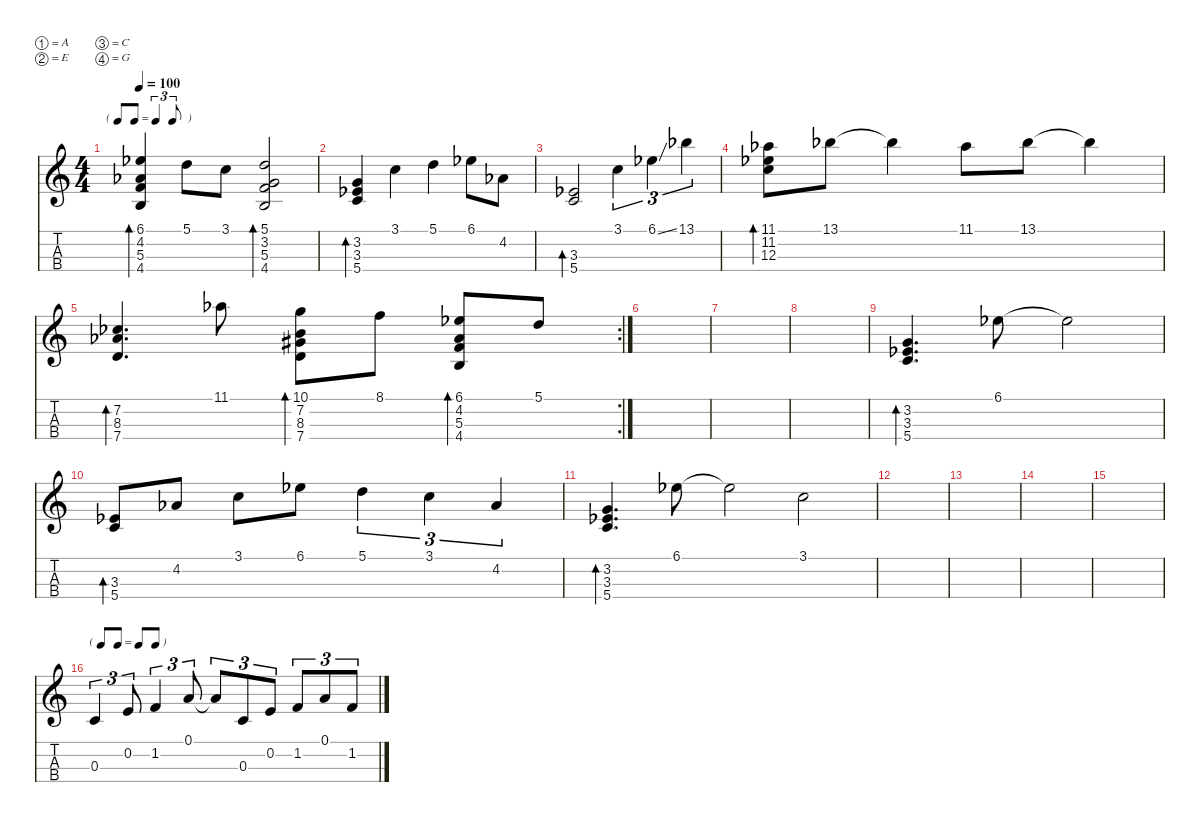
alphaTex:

\defaultSystemsLayout 4
\hideDynamics
\bracketExtendMode nobrackets
\otherSystemsTrackNameOrientation horizontal
\track ("Ukulele" " ") {defaultSystemsLayout 4 instrument acousticguitarnylon}
\staff {score tabs}
\tuning (A4 E4 C4 G3)
\displaytranspose 0
\ts (4 4)
\tf triplet8th
\tempo 100
\clef g2
\ks c
(6.1{acc b} 4.4 5.3 4.2{acc b}).4{bd 30 dy mf beam Up} 5.1.8{beam Down} 3.1.8{beam Down} (5.1 4.4 5.3 3.2).2{bd 30 beam Up} |
(5.4 3.3{acc b} 3.2).4{bd 30 beam Up} 3.1.4{beam Down} 5.1.4{beam Down} 6.1{acc b}.8{beam Down} 4.2{acc b}.8{beam Down} |
(5.4 3.3{acc b}).2{bd 30 beam Up} 3.1.4{tu (3 2) beam Down} 6.1{ss acc b}.4{tu (3 2) beam Down} 13.1{acc b}.4{tu (3 2) beam Down} |
(12.3 11.2{acc b} 11.1{acc b}).8{bd 30 beam Down} 13.1{acc b}.8{beam Down} 13.1{t acc b}.4{beam Down} 11.1{acc b}.8{beam Down} 13.1{acc b}.8{beam Down} 13.1{t acc b}.4{beam Down} |
\rc 2
(7.4 8.3{acc b} 7.2{acc b}).4{d bd 30 beam Up} 11.1{acc b}.8{beam Down} (10.1 7.4 8.3{acc #} 7.2).8{bd 30 beam Down} 8.1.8{beam Down} (6.1{acc b} 4.4 5.3 4.2{acc b}).8{bd 30 beam Up} 5.1.8{beam Up} |
|
|
|
(5.4 3.3{acc b} 3.2).4{d bd 30 beam Up} 6.1{acc b}.8{beam Down} 6.1{t acc b}.2{beam Down} |
(5.4 3.3{acc b}).8{bd 30 beam Up} 4.2{acc b}.8{beam Up} 3.1.8{beam Down} 6.1{acc b}.8{beam Down} 5.1.4{tu (3 2) beam Down} 3.1.4{tu (3 2) beam Down} 4.2{acc b}.4{tu (3 2) beam Up} |
(5.4 3.3{acc b} 3.2).4{d bd 30 beam Up} 6.1{acc b}.8{beam Down} 6.1{t acc b}.2{beam Down} 3.1.2{beam Down} |
|
|
|
|
\tf none
0.3.4{tu (3 2) beam Up} 0.2.8{tu (3 2) beam Up} 1.2.4{tu (3 2) beam Up} 0.1.8{tu (3 2) beam Up} 0.1{t}.8{tu (3 2) beam Up} 0.3.8{tu (3 2) beam Up} 0.2.8{tu (3 2) beam Up} 1.2.8{tu (3 2) beam Up} 0.1.8{tu (3 2) beam Up} 1.2.8{tu (3 2) beam Up}
